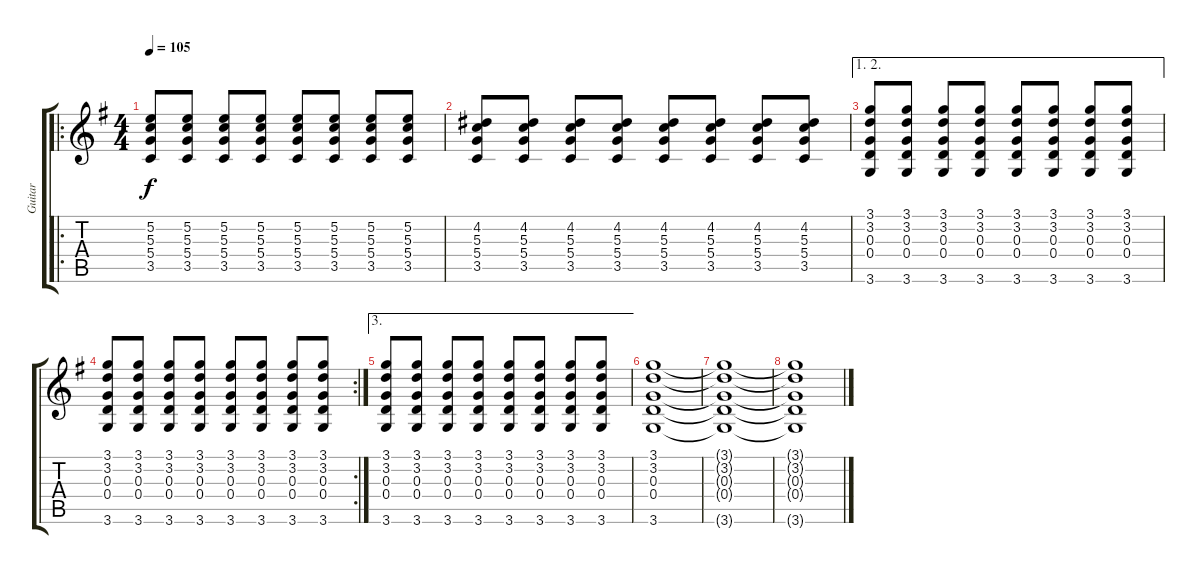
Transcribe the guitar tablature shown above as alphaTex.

\track ("Guitar" "Guitar") {instrument acousticguitarsteel}
\staff {score tabs}
\tuning (E4 B3 G3 D3 A2 E2) {hide}
\ro
\ts (4 4)
\tempo 105
\clef g2
\ks g
(5.2 5.3 5.4 3.5).8{dy f} (5.2 5.3 5.4 3.5).8 (5.2 5.3 5.4 3.5).8 (5.2 5.3 5.4 3.5).8 (5.2 5.3 5.4 3.5).8 (5.2 5.3 5.4 3.5).8 (5.2 5.3 5.4 3.5).8 (5.2 5.3 5.4 3.5).8 |
(4.2 5.3 5.4 3.5).8 (4.2 5.3 5.4 3.5).8 (4.2 5.3 5.4 3.5).8 (4.2 5.3 5.4 3.5).8 (4.2 5.3 5.4 3.5).8 (4.2 5.3 5.4 3.5).8 (4.2 5.3 5.4 3.5).8 (4.2 5.3 5.4 3.5).8 |
\ae (1 2)
(3.1 3.2 0.3 0.4 3.6).8 (3.1 3.2 0.3 0.4 3.6).8 (3.1 3.2 0.3 0.4 3.6).8 (3.1 3.2 0.3 0.4 3.6).8 (3.1 3.2 0.3 0.4 3.6).8 (3.1 3.2 0.3 0.4 3.6).8 (3.1 3.2 0.3 0.4 3.6).8 (3.1 3.2 0.3 0.4 3.6).8 |
\rc 2
(3.1 3.2 0.3 0.4 3.6).8 (3.1 3.2 0.3 0.4 3.6).8 (3.1 3.2 0.3 0.4 3.6).8 (3.1 3.2 0.3 0.4 3.6).8 (3.1 3.2 0.3 0.4 3.6).8 (3.1 3.2 0.3 0.4 3.6).8 (3.1 3.2 0.3 0.4 3.6).8 (3.1 3.2 0.3 0.4 3.6).8 |
\ae 3
(3.1 3.2 0.3 0.4 3.6).8 (3.1 3.2 0.3 0.4 3.6).8 (3.1 3.2 0.3 0.4 3.6).8 (3.1 3.2 0.3 0.4 3.6).8 (3.1 3.2 0.3 0.4 3.6).8 (3.1 3.2 0.3 0.4 3.6).8 (3.1 3.2 0.3 0.4 3.6).8 (3.1 3.2 0.3 0.4 3.6).8 |
(3.1 3.2 0.3 0.4 3.6).1{volume 0} |
(3.1{t} 3.2{t} 0.3{t} 0.4{t} 3.6{t}).1 |
(3.1{t} 3.2{t} 0.3{t} 0.4{t} 3.6{t}).1
